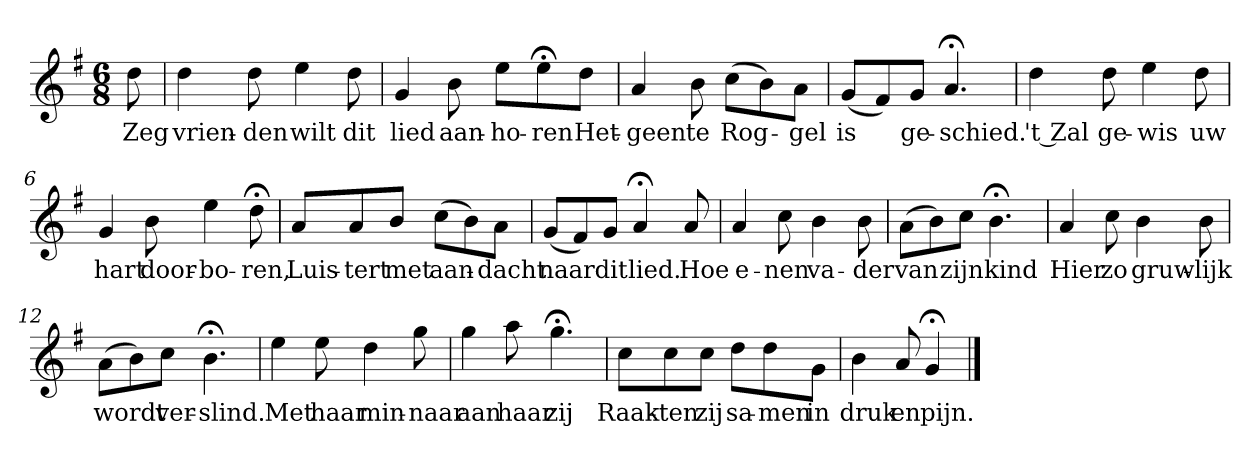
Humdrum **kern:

**kern	**text
*part1	*part1
*staff1	*staff1
*k[f#]	*
*G:	*
*M6/8	*
*MM120	*
=	=
8dd	Zeg
=1	=1
4dd	vrien-
8dd	-den
4ee	wilt
8dd	dit
=2	=2
4g	lied
8b	aan-
8eeL	-ho-
8ee;<	-ren
8ddJ	Het-
=3	=3
4a	-geen
8b	te
(8ccL	Rog-
8b)	.
8aJ	-gel
=4	=4
(8gL	is
8f#)	.
8gJ	ge-
4.a;<	-schied.
=5	=5
4dd	't Zal
8dd	ge-
4ee	-wis
8dd	uw
=6	=6
4g	hart
8b	door-
4ee	-bo-
8dd;<	-ren,
=7	=7
8aL	Luis-
8a	-tert
8bJ	met
(8ccL	aan-
8b)	.
8aJ	-dacht
=8	=8
(8gL	naar
8f#)	.
8gJ	dit
4a;<	lied.
8a	Hoe
=9	=9
4a	e-
8cc	-nen
4b	va-
8b	-der
=10	=10
(8aL	van
8b)	.
8ccJ	zijn
4.b;<	kind
=11	=11
4a	Hier
8cc	zo
4b	gruw-
8b	-lijk
=12	=12
(8aL	wordt
8b)	.
8ccJ	ver-
4.b;<	-slind.
=13	=13
4ee	Met
8ee	haar
4dd	min-
8gg	-naar
=14	=14
4gg	aan
8aa	haar
4.gg;<	zij
=15	=15
8ccL	Raak-
8cc	-ten
8ccJ	zij
8ddL	sa-
8dd	-men
8gJ	in
=16	=16
4b	druk
8a	en
4g;<	pijn.
==	==
*-	*-
